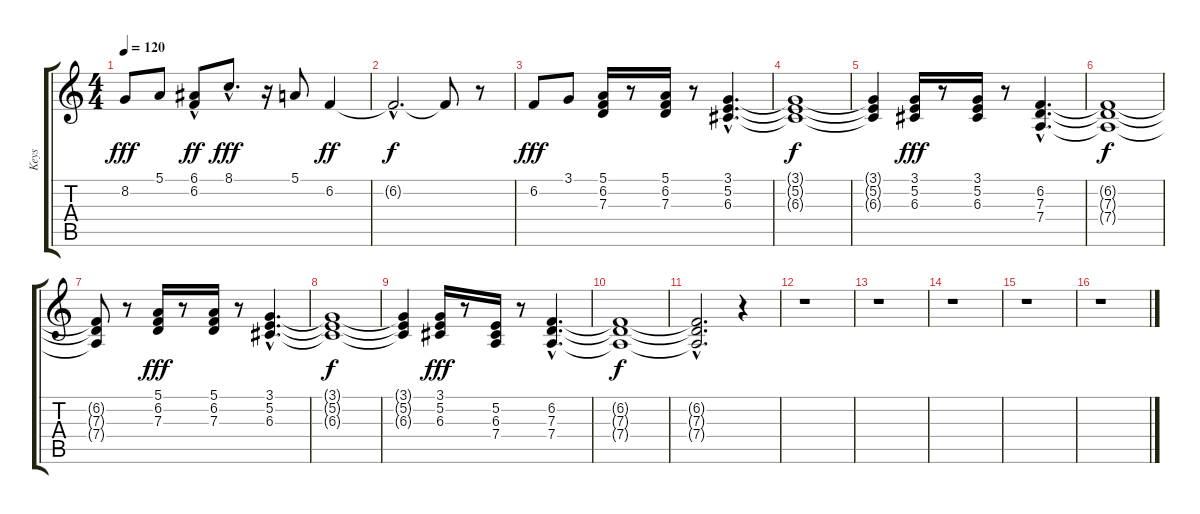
\track ("Keys" "Keys") {instrument synthbrass1}
\staff {score tabs}
\tuning (E4 B3 G3 D3 A2 E2) {hide}
\ts (4 4)
\tempo 120
\clef g2
\ks c
8.2.8{dy fff} 5.1.8 (6.1 6.2{hac}).8{dy ff} 8.1{hac}.8{d dy fff} r.16 5.1.8 6.2.4{dy ff} |
6.2{hac t}.2{d dy f} 6.2{t}.8 r.8 |
6.2.8{dy fff} 3.1.8 (5.1 6.2 7.3).16 r.8 (5.1 6.2 7.3).16 r.8 (3.1{hac} 5.2{hac} 6.3{hac}).4{d} |
(3.1{t} 5.2{t} 6.3{t}).1{dy f} |
(3.1{t} 5.2{t} 6.3{t}).4 (3.1 5.2 6.3).16{dy fff} r.8 (3.1 5.2 6.3).16 r.8 (6.2{hac} 7.3{hac} 7.4{hac}).4{d} |
(6.2{t} 7.3{t} 7.4{t}).1{dy f} |
(6.2{t} 7.3{t} 7.4{t}).8 r.8 (5.1 6.2 7.3).16{dy fff} r.8 (5.1 6.2 7.3).16 r.8 (3.1{hac} 5.2{hac} 6.3{hac}).4{d} |
(3.1{t} 5.2{t} 6.3{t}).1{dy f} |
(3.1{t} 5.2{t} 6.3{t}).4 (3.1 5.2 6.3).16{dy fff} r.8 (5.2 6.3 7.4).16 r.8 (6.2{hac} 7.3{hac} 7.4{hac}).4{d} |
(6.2{t} 7.3{t} 7.4{t}).1{dy f} |
(6.2{hac t} 7.3{hac t} 7.4{hac t}).2{d} r.4 |
r.1 |
r.1 |
r.1 |
r.1 |
r.1
